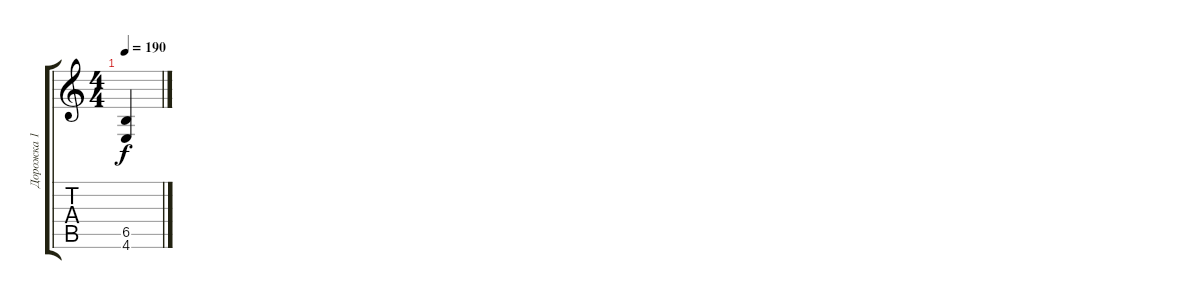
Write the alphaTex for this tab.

\track ("Дорожка 1" "Дорожка 1") {instrument distortionguitar}
\staff {score tabs}
\tuning (C4 G3 Eb3 Bb2 F2 C2) {hide}
\ts (4 4)
\tempo 190
\clef g2
\ks c
(6.5 4.6).4{dy f}
